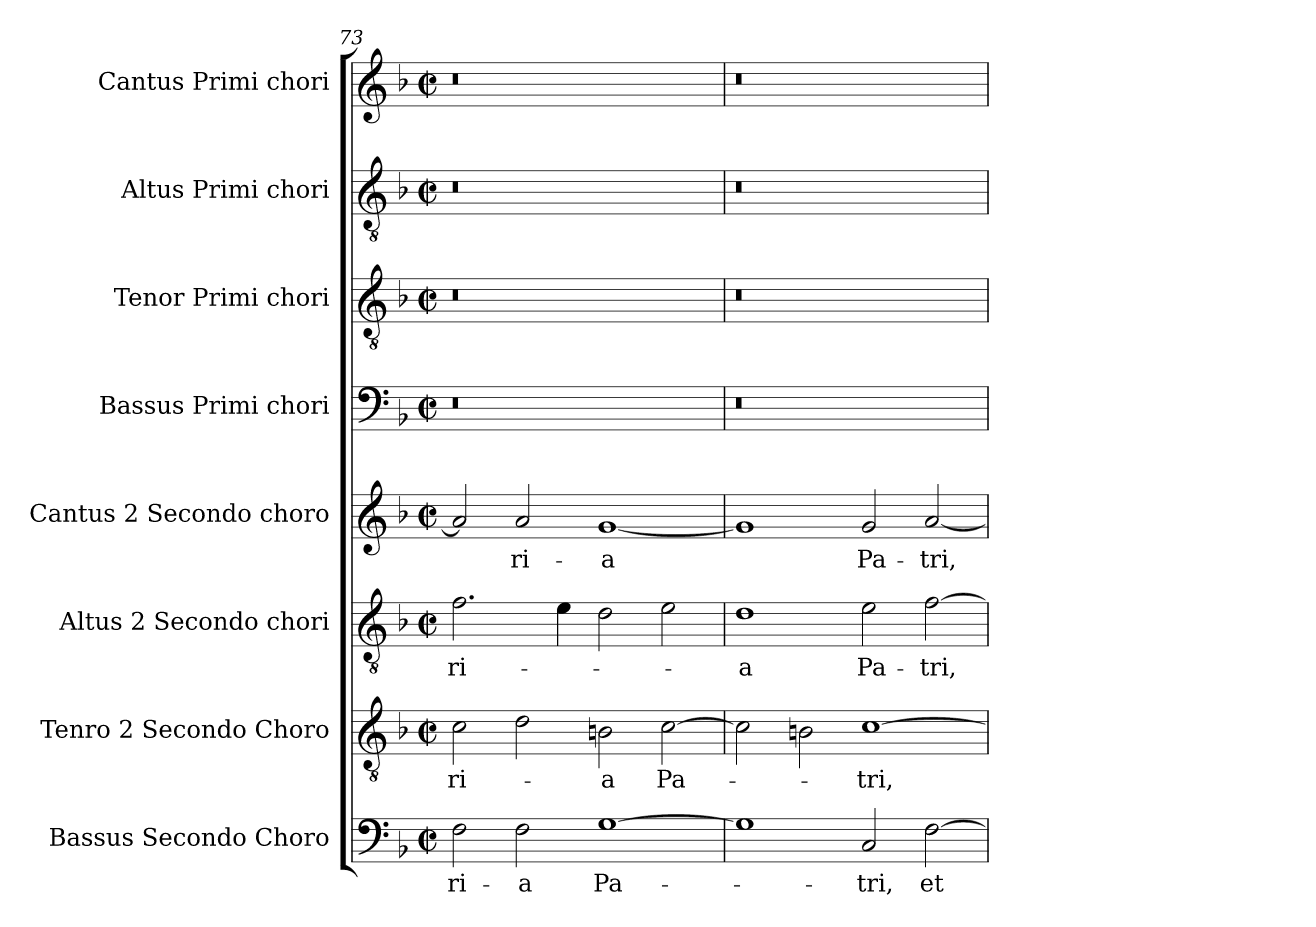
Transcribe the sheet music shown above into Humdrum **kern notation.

**kern	**text	**kern	**text	**kern	**text	**kern	**text	**kern	**kern	**kern	**kern
*part8	*part8	*part7	*part7	*part6	*part6	*part5	*part5	*part4	*part3	*part2	*part1
*staff8	*staff8	*staff7	*staff7	*staff6	*staff6	*staff5	*staff5	*staff4	*staff3	*staff2	*staff1
*I"Bassus  Secondo Choro	*	*I"Tenro 2  Secondo Choro	*	*I"Altus 2  Secondo chori	*	*I"Cantus 2  Secondo choro	*	*I"Bassus  Primi chori	*I"Tenor  Primi chori	*I"Altus  Primi chori	*I"Cantus  Primi chori
*I'Ch	*	*I'Ch	*	*I'Ch	*	*I'Ch	*	*I'Ch	*I'Ch	*I'Ch	*I'Ch
*clefF4	*	*clefGv2	*	*clefGv2	*	*clefG2	*	*clefF4	*clefGv2	*clefGv2	*clefG2
*k[b-]	*	*k[b-]	*	*k[b-]	*	*k[b-]	*	*k[b-]	*k[b-]	*k[b-]	*k[b-]
*F:	*	*F:	*	*F:	*	*F:	*	*F:	*F:	*F:	*F:
*M2/2	*	*M2/2	*	*M2/2	*	*M2/2	*	*M2/2	*M2/2	*M2/2	*M2/2
*met(c|)	*	*met(c|)	*	*met(c|)	*	*met(c|)	*	*met(c|)	*met(c|)	*met(c|)	*met(c|)
=73	=73	=73	=73	=73	=73	=73	=73	=73	=73	=73	=73
!	!LO:LY:b:cj	!	!LO:LY:b:cj	!	!LO:LY:b:cj	!	!	!	!	!	!
2F\	-ri-	2c\	-ri-	2.f\	-ri-	2a/]	.	0r	0r	0r	0r
!	!LO:LY:b:cj	!	!	!	!	!	!LO:LY:b:cj	!	!	!	!
2F\	-a	2d\	.	.	.	2a/	-ri-	.	.	.	.
.	.	.	.	4e\	.	.	.	.	.	.	.
!	!LO:LY:b:cj	!	!LO:LY:b:cj	!	!	!	!LO:LY:b:rj	!	!	!	!
[>1G	Pa-	2Bn\	-a	2d\	.	[<1g	-a	.	.	.	.
!	!	!	!LO:LY:b:cj	!	!	!	!	!	!	!	!
.	.	[>2c\	Pa-	2e\	.	.	.	.	.	.	.
=74	=74	=74	=74	=74	=74	=74	=74	=74	=74	=74	=74
!	!	!	!	!	!LO:LY:b:rj	!	!	!	!	!	!
1G]	.	2c\]	.	1d	-a	1g]	.	0r	0r	0r	0r
.	.	2Bn\	.	.	.	.	.	.	.	.	.
!	!LO:LY:b:cj	!	!LO:LY:b:cj	!	!LO:LY:b:cj	!	!LO:LY:b:cj	!	!	!	!
2C/	-tri,	[>1c	-tri,	2e\	Pa-	2g/	Pa-	.	.	.	.
!	!LO:LY:b:cj	!	!	!	!LO:LY:b:cj	!	!LO:LY:b:cj	!	!	!	!
[>2F\	et	.	.	[>2f\	-tri,	[<2a/	-tri,	.	.	.	.
=	=	=	=	=	=	=	=	=	=	=	=
*-	*-	*-	*-	*-	*-	*-	*-	*-	*-	*-	*-
